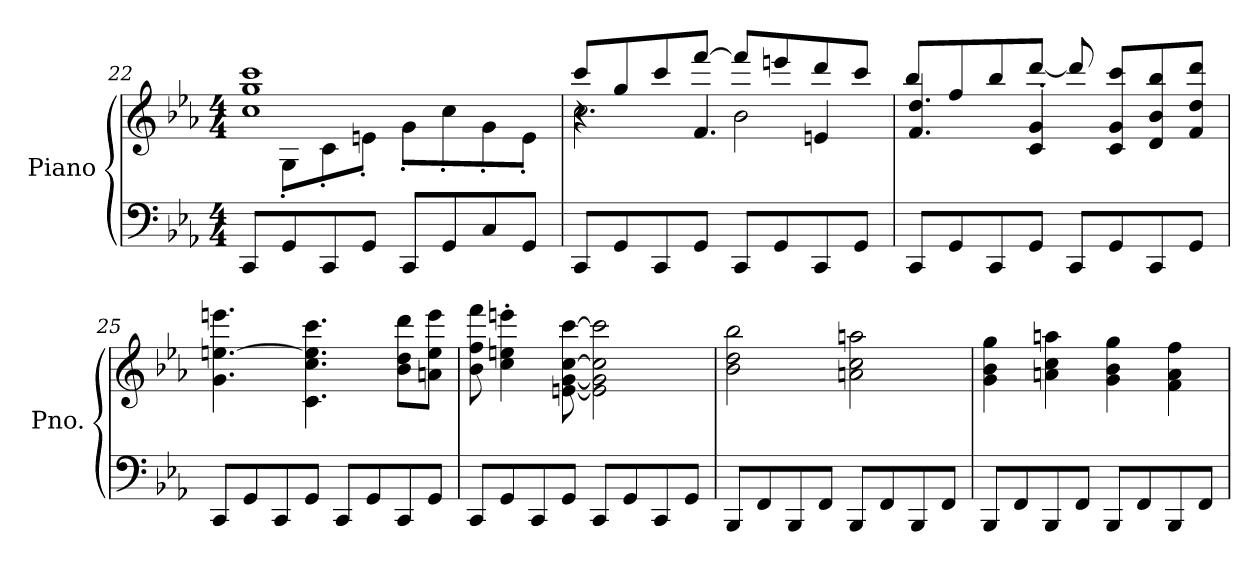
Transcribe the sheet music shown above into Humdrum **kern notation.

**kern	**kern
*part1	*part1
*staff2	*staff1
*I"Piano	*
*I'Pno.	*
*clefF4	*clefG2
*k[b-e-a-]	*k[b-e-a-]
*M4/4	*M4/4
=22	=22
*	*^
8CC/L	1cc 1gg 1ccc	8ryy
8GG/	.	8G'\L
8CC/	.	8c'\
8GG/J	.	8en'\J
8CC/L	.	8g'\L
8GG/	.	8cc'\
8C/	.	8g'\
8GG/J	.	8e'\J
!!LO:LB:g=z
=23	=23	=23
*	*	*^
8CC/L	4.r	2cc\	8ccc/L
8GG/	.	.	8gg/
8CC/	.	.	8ccc/
8GG/J	4.f/	.	[8fff/J
8CC/L	.	2b-\	8fff/L]
8GG/	.	.	8eeen/
8CC/	4en/	.	8ddd/
8GG/J	.	.	8ccc/J
*	*	*v	*v
=24	=24	=24
8CC/L	4.f/ 4.dd/	8bb-/L
8GG/	.	8ff/
8CC/	.	8bb-/
8GG/J	4c/' 4g/'	[8ddd/J
8CC/L	.	8ddd/]
8GG/	8c/ 8g/ 8ccc/L	4.ryy
8CC/	8d/ 8b-/ 8bb-/	.
8GG/J	8f/ 8dd/ 8ddd/J	.
*	*v	*v
=25	=25
8CC/L	4.g\ [4.een\ 4.eeen\
8GG/	.
8CC/	.
8GG/J	4.c\ 4.cc\ 4.ee\] 4.ccc\
8CC/L	.
8GG/	.
8CC/	8b-\ 8dd\ 8ddd\L
8GG/J	8an\ 8ee\ 8eee\J
=26	=26
8CC/L	8b-\ 8ff\ 8fff\
8GG/	4cc\' 4een\' 4eeen\'
8CC/	.
8GG/J	[8en\ [8g\ [8cc\ [8ccc\
8CC/L	2e\] 2g\] 2cc\] 2ccc\]
8GG/	.
8CC/	.
8GG/J	.
!!LO:LB:g=z
=27	=27
8BBB-/L	2b-\ 2dd\ 2bb-\
8FF/	.
8BBB-/	.
8FF/J	.
8BBB-/L	2an\ 2cc\ 2aan\
8FF/	.
8BBB-/	.
8FF/J	.
=28	=28
8BBB-/L	4g\ 4b-\ 4gg\
8FF/	.
8BBB-/	4an\ 4cc\ 4aan\
8FF/J	.
8BBB-/L	4g\ 4b-\ 4gg\
8FF/	.
8BBB-/	4f\ 4a\ 4ff\
8FF/J	.
=	=
*-	*-
